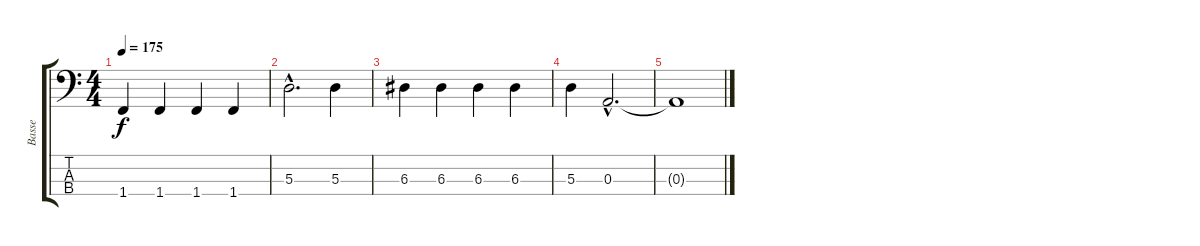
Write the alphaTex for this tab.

\track ("Basse" "Basse") {instrument electricbassfinger}
\staff {score tabs}
\tuning (G2 D2 A1 E1) {hide}
\ts (4 4)
\tempo 175
\clef f4
\ks c
1.4.4{dy f} 1.4.4 1.4.4 1.4.4 |
5.3{hac}.2{d} 5.3.4 |
6.3.4 6.3.4 6.3.4 6.3.4 |
5.3.4 0.3{hac}.2{d} |
0.3{t}.1
